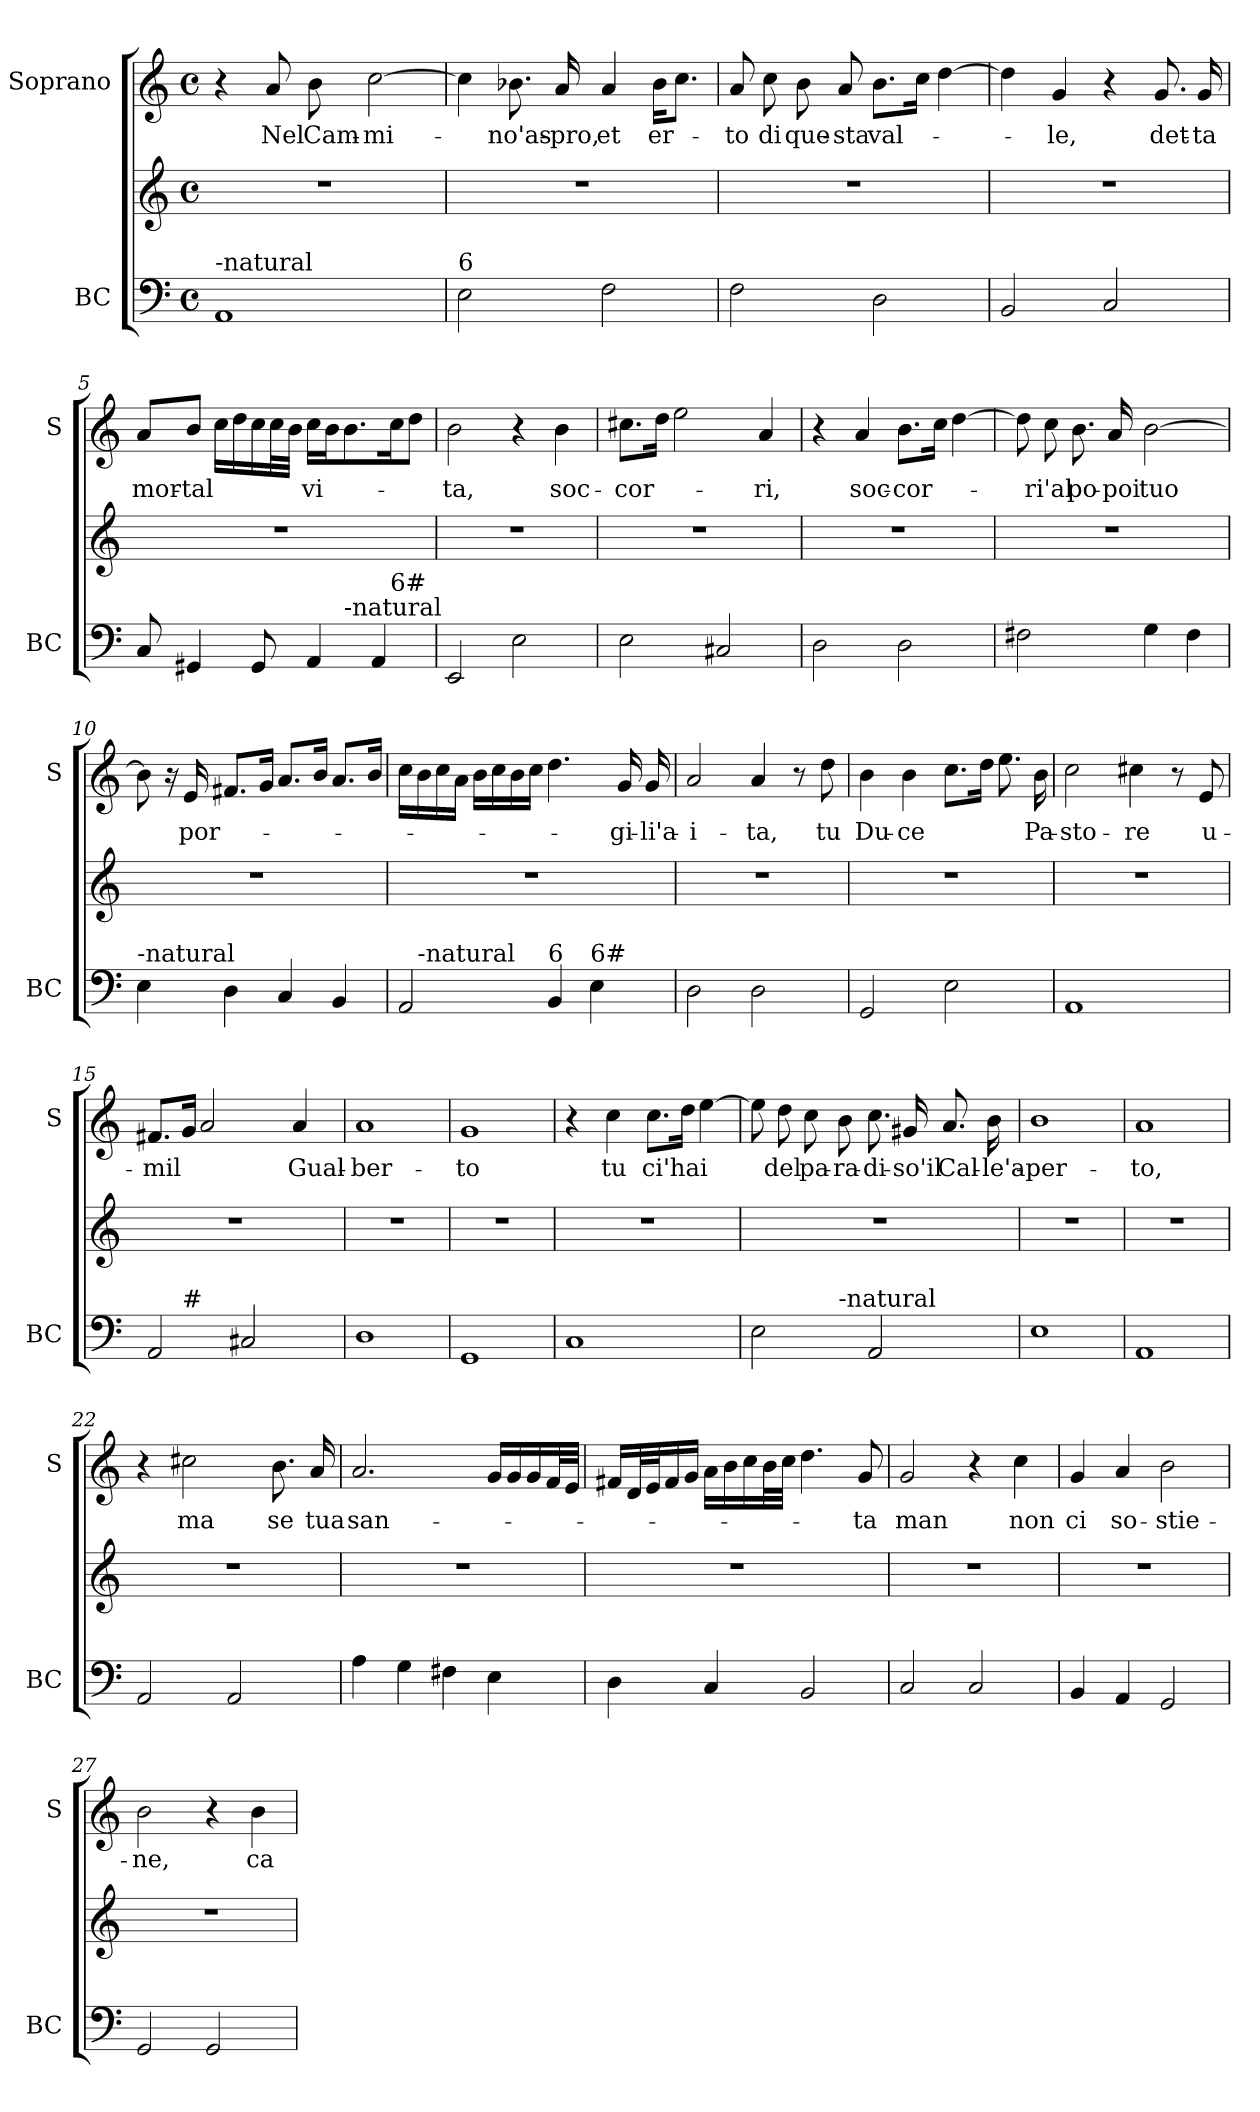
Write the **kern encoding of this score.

**kern	**kern	**kern	**text
*part2	*part2	*part1	*part1
*staff3	*staff2	*staff1	*staff1
*I"BC	*	*I"Soprano	*
*I'BC	*	*I'S	*
*clefF4	*clefG2	*clefG2	*
*k[]	*k[]	*k[]	*
*C:	*C:	*C:	*
*M4/4	*M4/4	*M4/4	*
*met(c)	*met(c)	*met(c)	*
=1	=1	=1	=1
!LO:TX:a:t=-natural	!	!	!
1AA	1r	4r	.
!	!	!	!LO:LY:b
.	.	8a/	Nel
!	!	!	!LO:LY:b
.	.	8b\	Cam-
!	!	!	!LO:LY:b
.	.	[2cc\	-mi-
=2	=2	=2	=2
!LO:TX:a:t=6	!	!	!
2E\	1r	4cc\]	.
!	!	!	!LO:LY:b
.	.	8.b-X\	-no'as-
!	!	!	!LO:LY:b
.	.	16a/	-pro,
!	!	!	!LO:LY:b
2F\	.	4a/	et
!	!	!	!LO:LY:b
.	.	16b-\KL	er-
.	.	8.cc\J	.
=3	=3	=3	=3
!	!	!	!LO:LY:b
2F\	1r	8a/	-to
!	!	!	!LO:LY:b
.	.	8cc\	di
!	!	!	!LO:LY:b
.	.	8b\	que-
!	!	!	!LO:LY:b
.	.	8a/	-sta
!	!	!	!LO:LY:b
2D\	.	8.b\L	val-
.	.	16cc\Jk	.
.	.	[4dd\	.
=4	=4	=4	=4
2BB/	1r	4dd\]	.
!	!	!	!LO:LY:b
.	.	4g/	-le,
2C/	.	4r	.
!	!	!	!LO:LY:b
.	.	8.g/	det-
!	!	!	!LO:LY:b
.	.	16g/	-ta
!!LO:LB:g=z
=5	=5	=5	=5
!	!	!	!LO:LY:b
*^	*	*	*
*	*^	*	*	*
8C/	2ryy	2ryy	1r	8a/L	mor-
!	!	!	!	!	!LO:LY:b
4GG#X/	.	.	.	8b/J	-tal
.	.	.	.	16cc\LL	.
.	.	.	.	16dd\	.
8GG#/	.	.	.	16cc\	.
.	.	.	.	32cc\L	.
.	.	.	.	32b\JJJ	.
!	!	!	!	!	!LO:LY:b
4AA/	8ryy	4ryy	.	16cc\LL	vi-
.	.	.	.	16b\J	.
!	!LO:TX:a:t=-natural	!	!	!	!
.	4.ryy	.	.	8.b\	.
4AA/	.	16ryy	.	.	.
!	!	!LO:TX:a:t=6#	!	!	!
.	.	8.ryy	.	16cc\k	.
.	.	.	.	8dd\J	.
=6	=6	=6	=6	=6	=6
!	!	!	!	!	!LO:LY:b
*v	*v	*v	*	*	*
2EE/	1r	2b\	-ta,
2E\	.	4r	.
!	!	!	!LO:LY:b
.	.	4b\	soc-
=7	=7	=7	=7
!	!	!	!LO:LY:b
2E\	1r	8.cc#X\L	-cor-
.	.	16dd\Jk	.
.	.	2ee\	.
2C#X/	.	.	.
!	!	!	!LO:LY:b
.	.	4a/	-ri,
=8	=8	=8	=8
2D\	1r	4r	.
!	!	!	!LO:LY:b
.	.	4a/	soc-
!	!	!	!LO:LY:b
2D\	.	8.b\L	-cor-
.	.	16cc\Jk	.
.	.	[4dd\	.
=9	=9	=9	=9
2F#X\	1r	8dd\]	.
!	!	!	!LO:LY:b
.	.	8cc\	-ri'al
!	!	!	!LO:LY:b
.	.	8.b\	po-
!	!	!	!LO:LY:b
.	.	16a/	-poi
!	!	!	!LO:LY:b
4G\	.	[2b\	tuo
4F#\	.	.	.
!!LO:LB:g=z
=10	=10	=10	=10
!LO:TX:a:t=-natural	!	!	!
4E\	1r	8b\]	.
.	.	16r	.
!	!	!	!LO:LY:b
.	.	16e/	por-
4D\	.	8.f#X/L	.
.	.	16g/Jk	.
4C/	.	8.a/L	.
.	.	16b/Jk	.
4BB/	.	8.a/L	.
.	.	16b/Jk	.
=11	=11	=11	=11
*^	*	*	*
2AA/	16ryy	1r	16cc\LL	.
!	!LO:TX:a:t=-natural	!	!	!
.	2...ryy	.	16b\	.
.	.	.	16cc\	.
.	.	.	16a\JJ	.
.	.	.	16b\LL	.
.	.	.	16cc\	.
.	.	.	16b\	.
.	.	.	16cc\JJ	.
!LO:TX:a:t=6	!	!	!	!
4BB/	.	.	4.dd\	.
!LO:TX:a:t=6#	!	!	!	!
4E\	.	.	.	.
!	!	!	!	!LO:LY:b
.	.	.	16g/	-gi-
!	!	!	!	!LO:LY:b
.	.	.	16g/	-li'a-
=12	=12	=12	=12	=12
!	!	!	!	!LO:LY:b
*v	*v	*	*	*
2D\	1r	2a/	-i-
!	!	!	!LO:LY:b
2D\	.	4a/	-ta,
.	.	8r	.
!	!	!	!LO:LY:b
.	.	8dd\	tu
=13	=13	=13	=13
!	!	!	!LO:LY:b
2GG/	1r	4b\	Du-
!	!	!	!LO:LY:b
.	.	4b\	-ce
2E\	.	8.cc\L	.
.	.	16dd\Jk	.
.	.	8.ee\	.
!	!	!	!LO:LY:b
.	.	16b\	Pa-
!!LO:PB:g=z
=14	=14	=14	=14
!	!	!	!LO:LY:b
1AA	1r	2cc\	-sto-
!	!	!	!LO:LY:b
.	.	4cc#X\	-re
.	.	8r	.
!	!	!	!LO:LY:b
.	.	8e/	u-
=15	=15	=15	=15
!	!	!	!LO:LY:b
*^	*	*	*
2AA/	8.ryy	1r	8.f#X/L	-mil
!	!LO:TX:a:t=#	!	!	!
.	2ryy	.	16g/Jk	.
.	.	.	2a/	.
2C#X/	.	.	.	.
.	4ryy	.	.	.
!	!	!	!	!LO:LY:b
.	.	.	4a/	Gual-
.	16ryy	.	.	.
=16	=16	=16	=16	=16
!	!	!	!	!LO:LY:b
*v	*v	*	*	*
1D	1r	1a	-ber-
=17	=17	=17	=17
!	!	!	!LO:LY:b
1GG	1r	1g	-to
=18	=18	=18	=18
1C	1r	4r	.
!	!	!	!LO:LY:b
.	.	4cc\	tu
!	!	!	!LO:LY:b
.	.	8.cc\L	ci'hai
.	.	16dd\Jk	.
.	.	[4ee\	.
=19	=19	=19	=19
*^	*	*	*
2E\	4.ryy	1r	8ee\]	.
!	!	!	!	!LO:LY:b
.	.	.	8dd\	del
!	!	!	!	!LO:LY:b
.	.	.	8cc\	pa-
!	!LO:TX:a:t=-natural	!	!	!
!	!	!	!	!LO:LY:b
.	2ryy	.	8b\	-ra-
!	!	!	!	!LO:LY:b
2AA/	.	.	8.cc\	-di-
!	!	!	!	!LO:LY:b
.	.	.	16g#X/	-so'il
!	!	!	!	!LO:LY:b
.	.	.	8.a/	Cal-
.	8ryy	.	.	.
!	!	!	!	!LO:LY:b
.	.	.	16b\	-le'a-
!!LO:LB:g=z
=20	=20	=20	=20	=20
!	!	!	!	!LO:LY:b
*v	*v	*	*	*
1E	1r	1b	-per-
=21	=21	=21	=21
!	!	!	!LO:LY:b
1AA	1r	1a	-to,
=22	=22	=22	=22
2AA/	1r	4r	.
!	!	!	!LO:LY:b
.	.	2cc#X\	ma
2AA/	.	.	.
!	!	!	!LO:LY:b
.	.	8.b\	se
!	!	!	!LO:LY:b
.	.	16a/	tua
=23	=23	=23	=23
!	!	!	!LO:LY:b
4A\	1r	2.a/	san-
4G\	.	.	.
4F#X\	.	.	.
4E\	.	16g/LL	.
.	.	16g/	.
.	.	16g/	.
.	.	32f/L	.
.	.	32e/JJJ	.
=24	=24	=24	=24
4D\	1r	16f#X/LL	.
.	.	32d/L	.
.	.	32e/J	.
.	.	16f#/	.
.	.	16g/JJ	.
4C/	.	16a\LL	.
.	.	16b\	.
.	.	16cc\	.
.	.	32b\L	.
.	.	32cc\JJJ	.
2BB/	.	4.dd\	.
!	!	!	!LO:LY:b
.	.	8g/	-ta
!!LO:LB:g=z
=25	=25	=25	=25
!	!	!	!LO:LY:b
2C/	1r	2g/	man
2C/	.	4r	.
!	!	!	!LO:LY:b
.	.	4cc\	non
=26	=26	=26	=26
!	!	!	!LO:LY:b
4BB/	1r	4g/	ci
!	!	!	!LO:LY:b
4AA/	.	4a/	so-
!	!	!	!LO:LY:b
2GG/	.	2b\	-stie-
=27	=27	=27	=27
!	!	!	!LO:LY:b
2GG/	1r	2b\	-ne,
2GG/	.	4r	.
!	!	!	!LO:LY:b
.	.	4b\	ca-
=	=	=	=
*-	*-	*-	*-
